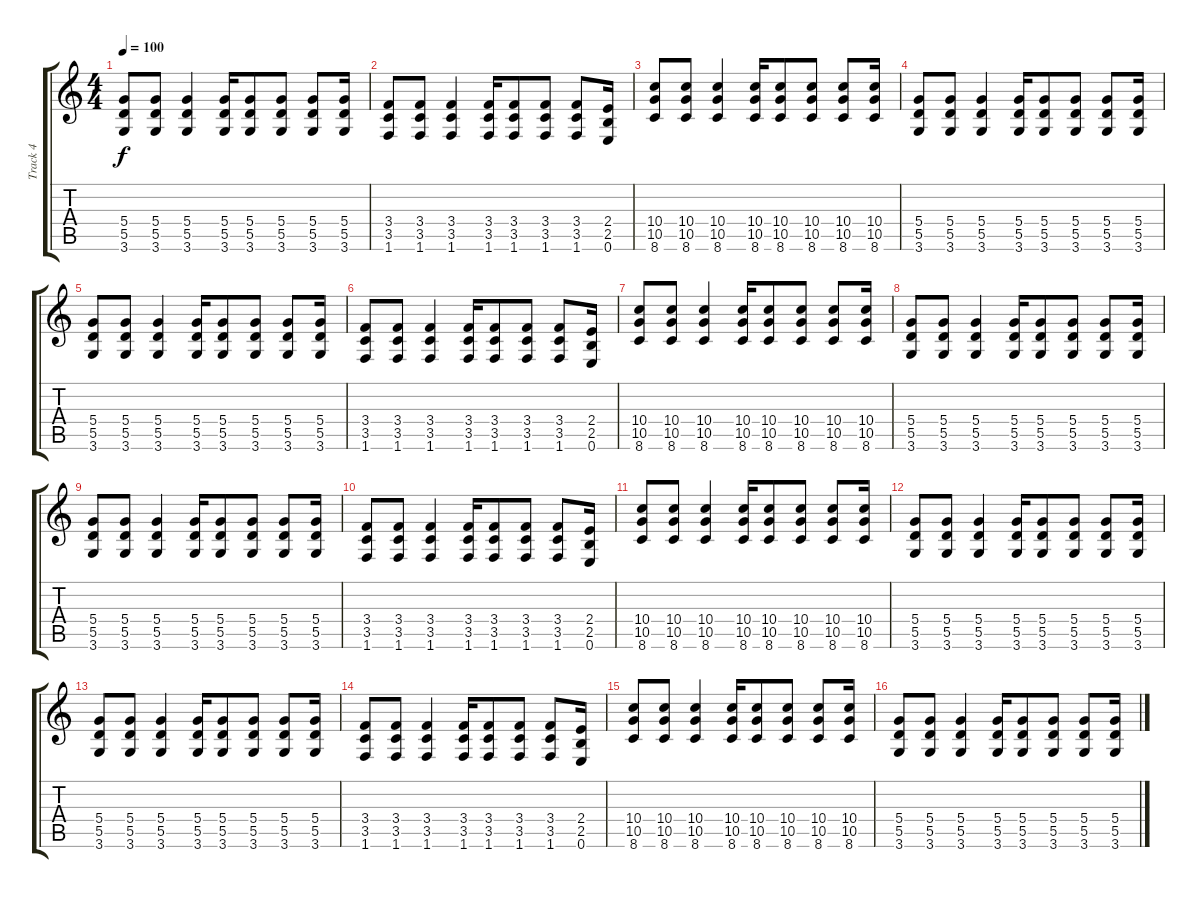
\track ("Track 4" "Track 4") {instrument overdrivenguitar}
\staff {score tabs}
\tuning (E4 B3 G3 D3 A2 E2) {hide}
\ts (4 4)
\tempo 100
\clef g2
\ks c
(5.4 5.5 3.6).8{dy f} (5.4 5.5 3.6).8 (5.4 5.5 3.6).4 (5.4 5.5 3.6).16 (5.4 5.5 3.6).8 (5.4 5.5 3.6).8 (5.4 5.5 3.6).8 (5.4 5.5 3.6).16 |
(3.4 3.5 1.6).8 (3.4 3.5 1.6).8 (3.4 3.5 1.6).4 (3.4 3.5 1.6).16 (3.4 3.5 1.6).8 (3.4 3.5 1.6).8 (3.4 3.5 1.6).8 (2.4 2.5 0.6).16 |
(10.4 10.5 8.6).8 (10.4 10.5 8.6).8 (10.4 10.5 8.6).4 (10.4 10.5 8.6).16 (10.4 10.5 8.6).8 (10.4 10.5 8.6).8 (10.4 10.5 8.6).8 (10.4 10.5 8.6).16 |
(5.4 5.5 3.6).8 (5.4 5.5 3.6).8 (5.4 5.5 3.6).4 (5.4 5.5 3.6).16 (5.4 5.5 3.6).8 (5.4 5.5 3.6).8 (5.4 5.5 3.6).8 (5.4 5.5 3.6).16 |
(5.4 5.5 3.6).8 (5.4 5.5 3.6).8 (5.4 5.5 3.6).4 (5.4 5.5 3.6).16 (5.4 5.5 3.6).8 (5.4 5.5 3.6).8 (5.4 5.5 3.6).8 (5.4 5.5 3.6).16 |
(3.4 3.5 1.6).8 (3.4 3.5 1.6).8 (3.4 3.5 1.6).4 (3.4 3.5 1.6).16 (3.4 3.5 1.6).8 (3.4 3.5 1.6).8 (3.4 3.5 1.6).8 (2.4 2.5 0.6).16 |
(10.4 10.5 8.6).8 (10.4 10.5 8.6).8 (10.4 10.5 8.6).4 (10.4 10.5 8.6).16 (10.4 10.5 8.6).8 (10.4 10.5 8.6).8 (10.4 10.5 8.6).8 (10.4 10.5 8.6).16 |
(5.4 5.5 3.6).8 (5.4 5.5 3.6).8 (5.4 5.5 3.6).4 (5.4 5.5 3.6).16 (5.4 5.5 3.6).8 (5.4 5.5 3.6).8 (5.4 5.5 3.6).8 (5.4 5.5 3.6).16 |
(5.4 5.5 3.6).8 (5.4 5.5 3.6).8 (5.4 5.5 3.6).4 (5.4 5.5 3.6).16 (5.4 5.5 3.6).8 (5.4 5.5 3.6).8 (5.4 5.5 3.6).8 (5.4 5.5 3.6).16 |
(3.4 3.5 1.6).8 (3.4 3.5 1.6).8 (3.4 3.5 1.6).4 (3.4 3.5 1.6).16 (3.4 3.5 1.6).8 (3.4 3.5 1.6).8 (3.4 3.5 1.6).8 (2.4 2.5 0.6).16 |
(10.4 10.5 8.6).8 (10.4 10.5 8.6).8 (10.4 10.5 8.6).4 (10.4 10.5 8.6).16 (10.4 10.5 8.6).8 (10.4 10.5 8.6).8 (10.4 10.5 8.6).8 (10.4 10.5 8.6).16 |
(5.4 5.5 3.6).8 (5.4 5.5 3.6).8 (5.4 5.5 3.6).4 (5.4 5.5 3.6).16 (5.4 5.5 3.6).8 (5.4 5.5 3.6).8 (5.4 5.5 3.6).8 (5.4 5.5 3.6).16 |
(5.4 5.5 3.6).8 (5.4 5.5 3.6).8 (5.4 5.5 3.6).4 (5.4 5.5 3.6).16 (5.4 5.5 3.6).8 (5.4 5.5 3.6).8 (5.4 5.5 3.6).8 (5.4 5.5 3.6).16 |
(3.4 3.5 1.6).8 (3.4 3.5 1.6).8 (3.4 3.5 1.6).4 (3.4 3.5 1.6).16 (3.4 3.5 1.6).8 (3.4 3.5 1.6).8 (3.4 3.5 1.6).8 (2.4 2.5 0.6).16 |
(10.4 10.5 8.6).8 (10.4 10.5 8.6).8 (10.4 10.5 8.6).4 (10.4 10.5 8.6).16 (10.4 10.5 8.6).8 (10.4 10.5 8.6).8 (10.4 10.5 8.6).8 (10.4 10.5 8.6).16 |
(5.4 5.5 3.6).8 (5.4 5.5 3.6).8 (5.4 5.5 3.6).4 (5.4 5.5 3.6).16 (5.4 5.5 3.6).8 (5.4 5.5 3.6).8 (5.4 5.5 3.6).8 (5.4 5.5 3.6).16
